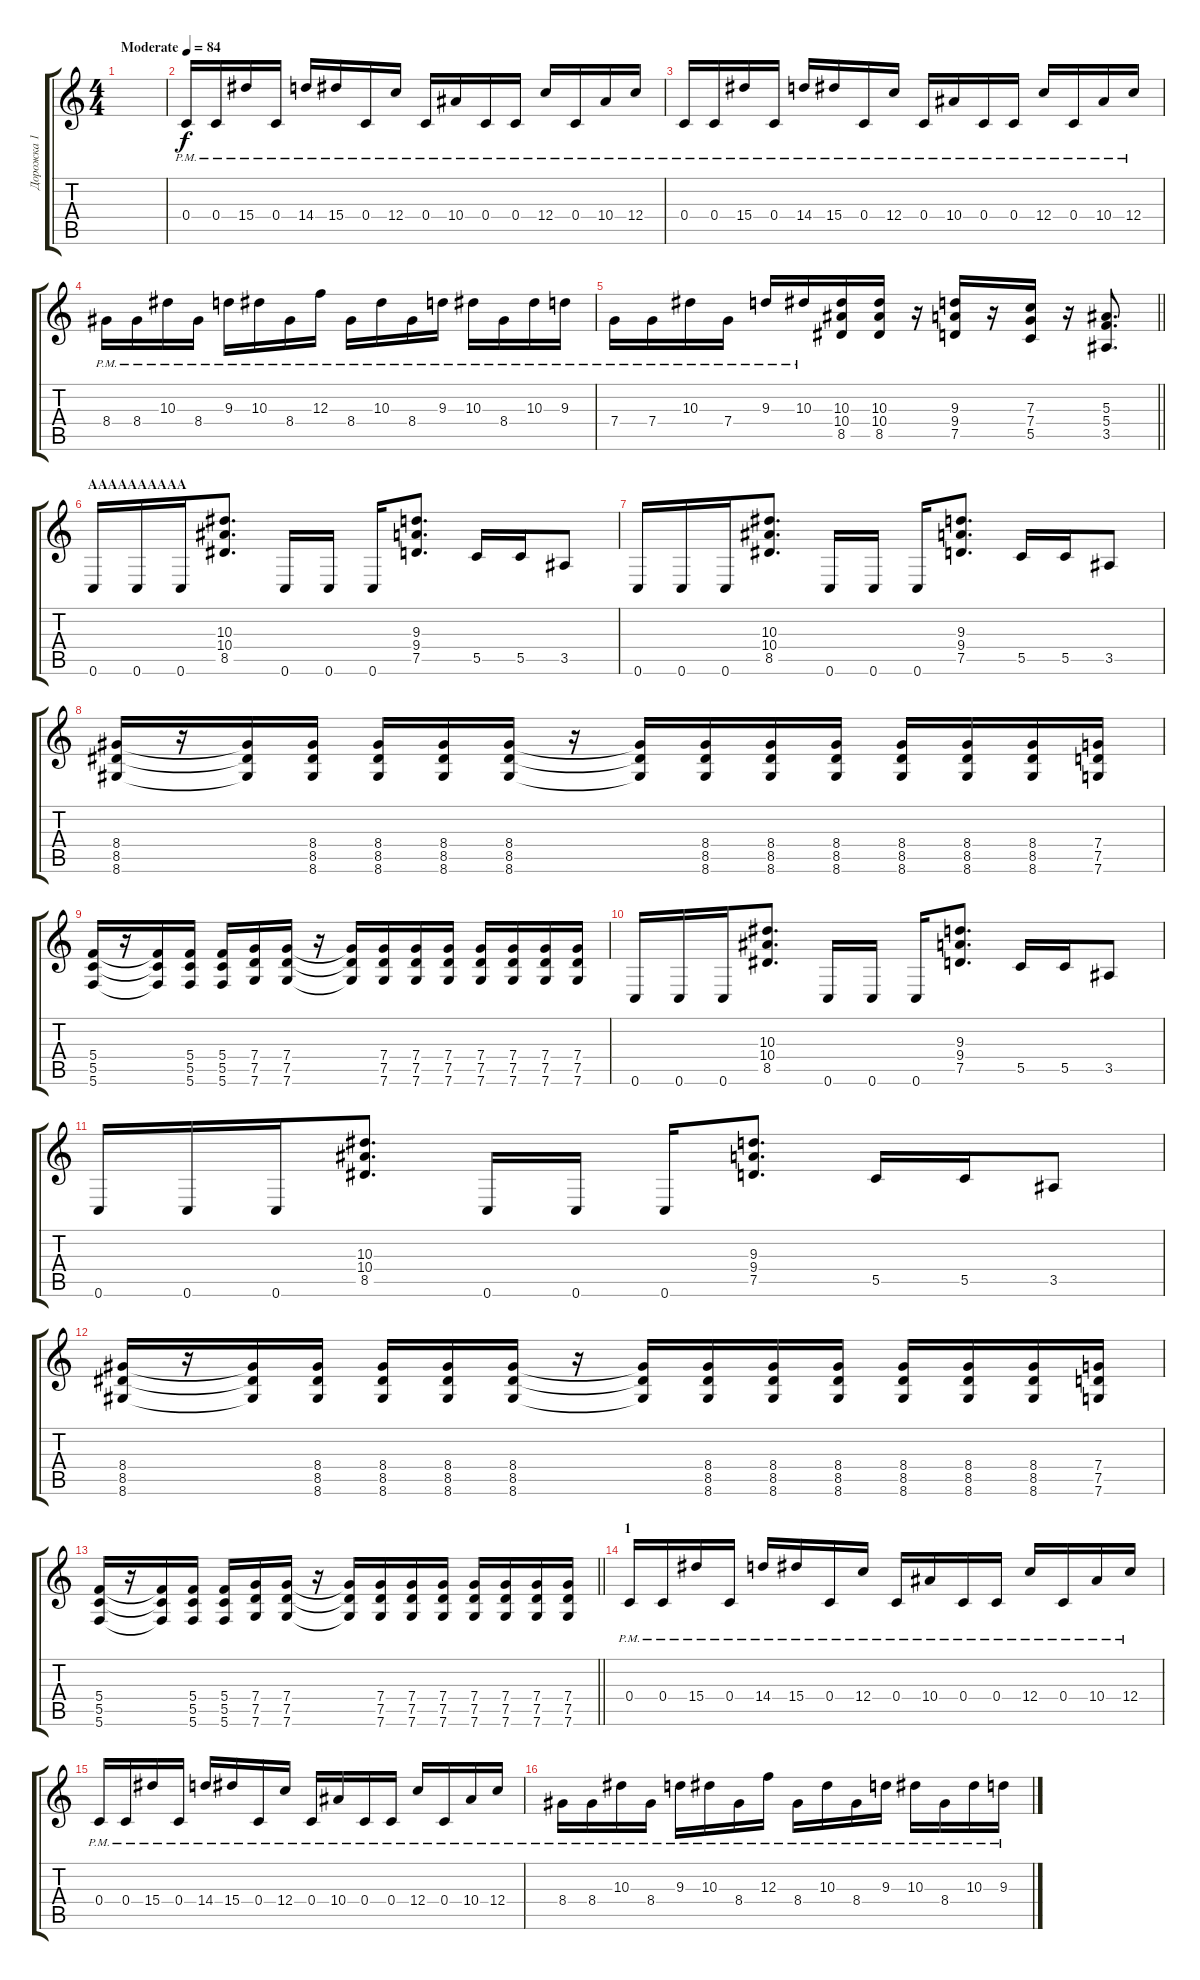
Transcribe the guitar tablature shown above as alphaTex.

\track ("Дорожка 1" "Дорожка 1") {instrument overdrivenguitar}
\staff {score tabs}
\tuning (D4 A3 F3 C3 G2 C2) {hide}
\ts (4 4)
\tempo (84 "Moderate")
\clef g2
\ks c
|
0.4{pm}.16 0.4{pm}.16 15.4{pm}.16 0.4{pm}.16 14.4{pm}.16 15.4{pm}.16 0.4{pm}.16 12.4{pm}.16 0.4{pm}.16 10.4{pm}.16 0.4{pm}.16 0.4{pm}.16 12.4{pm}.16 0.4{pm}.16 10.4{pm}.16 12.4{pm}.16 |
0.4{pm}.16 0.4{pm}.16 15.4{pm}.16 0.4{pm}.16 14.4{pm}.16 15.4{pm}.16 0.4{pm}.16 12.4{pm}.16 0.4{pm}.16 10.4{pm}.16 0.4{pm}.16 0.4{pm}.16 12.4{pm}.16 0.4{pm}.16 10.4{pm}.16 12.4{pm}.16 |
8.4{pm}.16 8.4{pm}.16 10.3{pm}.16 8.4{pm}.16 9.3{pm}.16 10.3{pm}.16 8.4{pm}.16 12.3{pm}.16 8.4{pm}.16 10.3{pm}.16 8.4{pm}.16 9.3{pm}.16 10.3{pm}.16 8.4{pm}.16 10.3{pm}.16 9.3{pm}.16 |
\barLineRight lightlight
7.4{pm}.16 7.4{pm}.16 10.3{pm}.16 7.4{pm}.16 9.3{pm}.16 10.3{pm}.16 (10.3 10.4 8.5).16 (10.3 10.4 8.5).16 r.16 (9.3 9.4 7.5).16 r.16 (7.3 7.4 5.5).16 r.16 (5.3 5.4 3.5).8{d} |
\section ("" "АААААААААА")
0.6.16 0.6.16 0.6.16 (10.3 10.4 8.5).8{d} 0.6.16 0.6.16 0.6.16 (9.3 9.4 7.5).8{d} 5.5.16 5.5.16 3.5.8 |
0.6.16 0.6.16 0.6.16 (10.3 10.4 8.5).8{d} 0.6.16 0.6.16 0.6.16 (9.3 9.4 7.5).8{d} 5.5.16 5.5.16 3.5.8 |
(8.4 8.5 8.6).16 r.16 (8.4{t} 8.5{t} 8.6{t}).16 (8.4 8.5 8.6).16 (8.4 8.5 8.6).16 (8.4 8.5 8.6).16 (8.4 8.5 8.6).16 r.16 (8.4{t} 8.5{t} 8.6{t}).16 (8.4 8.5 8.6).16 (8.4 8.5 8.6).16 (8.4 8.5 8.6).16 (8.4 8.5 8.6).16 (8.4 8.5 8.6).16 (8.4 8.5 8.6).16 (7.4 7.5 7.6).16 |
(5.4 5.5 5.6).16 r.16 (5.4{t} 5.5{t} 5.6{t}).16 (5.4 5.5 5.6).16 (5.4 5.5 5.6).16 (7.4 7.5 7.6).16 (7.4 7.5 7.6).16 r.16 (7.4{t} 7.5{t} 7.6{t}).16 (7.4 7.5 7.6).16 (7.4 7.5 7.6).16 (7.4 7.5 7.6).16 (7.4 7.5 7.6).16 (7.4 7.5 7.6).16 (7.4 7.5 7.6).16 (7.4 7.5 7.6).16 |
0.6.16 0.6.16 0.6.16 (10.3 10.4 8.5).8{d} 0.6.16 0.6.16 0.6.16 (9.3 9.4 7.5).8{d} 5.5.16 5.5.16 3.5.8 |
0.6.16 0.6.16 0.6.16 (10.3 10.4 8.5).8{d} 0.6.16 0.6.16 0.6.16 (9.3 9.4 7.5).8{d} 5.5.16 5.5.16 3.5.8 |
(8.4 8.5 8.6).16 r.16 (8.4{t} 8.5{t} 8.6{t}).16 (8.4 8.5 8.6).16 (8.4 8.5 8.6).16 (8.4 8.5 8.6).16 (8.4 8.5 8.6).16 r.16 (8.4{t} 8.5{t} 8.6{t}).16 (8.4 8.5 8.6).16 (8.4 8.5 8.6).16 (8.4 8.5 8.6).16 (8.4 8.5 8.6).16 (8.4 8.5 8.6).16 (8.4 8.5 8.6).16 (7.4 7.5 7.6).16 |
\barLineRight lightlight
(5.4 5.5 5.6).16 r.16 (5.4{t} 5.5{t} 5.6{t}).16 (5.4 5.5 5.6).16 (5.4 5.5 5.6).16 (7.4 7.5 7.6).16 (7.4 7.5 7.6).16 r.16 (7.4{t} 7.5{t} 7.6{t}).16 (7.4 7.5 7.6).16 (7.4 7.5 7.6).16 (7.4 7.5 7.6).16 (7.4 7.5 7.6).16 (7.4 7.5 7.6).16 (7.4 7.5 7.6).16 (7.4 7.5 7.6).16 |
\section ("" "1")
0.4{pm}.16 0.4{pm}.16 15.4{pm}.16 0.4{pm}.16 14.4{pm}.16 15.4{pm}.16 0.4{pm}.16 12.4{pm}.16 0.4{pm}.16 10.4{pm}.16 0.4{pm}.16 0.4{pm}.16 12.4{pm}.16 0.4{pm}.16 10.4{pm}.16 12.4{pm}.16 |
0.4{pm}.16 0.4{pm}.16 15.4{pm}.16 0.4{pm}.16 14.4{pm}.16 15.4{pm}.16 0.4{pm}.16 12.4{pm}.16 0.4{pm}.16 10.4{pm}.16 0.4{pm}.16 0.4{pm}.16 12.4{pm}.16 0.4{pm}.16 10.4{pm}.16 12.4{pm}.16 |
8.4{pm}.16 8.4{pm}.16 10.3{pm}.16 8.4{pm}.16 9.3{pm}.16 10.3{pm}.16 8.4{pm}.16 12.3{pm}.16 8.4{pm}.16 10.3{pm}.16 8.4{pm}.16 9.3{pm}.16 10.3{pm}.16 8.4{pm}.16 10.3{pm}.16 9.3{pm}.16
